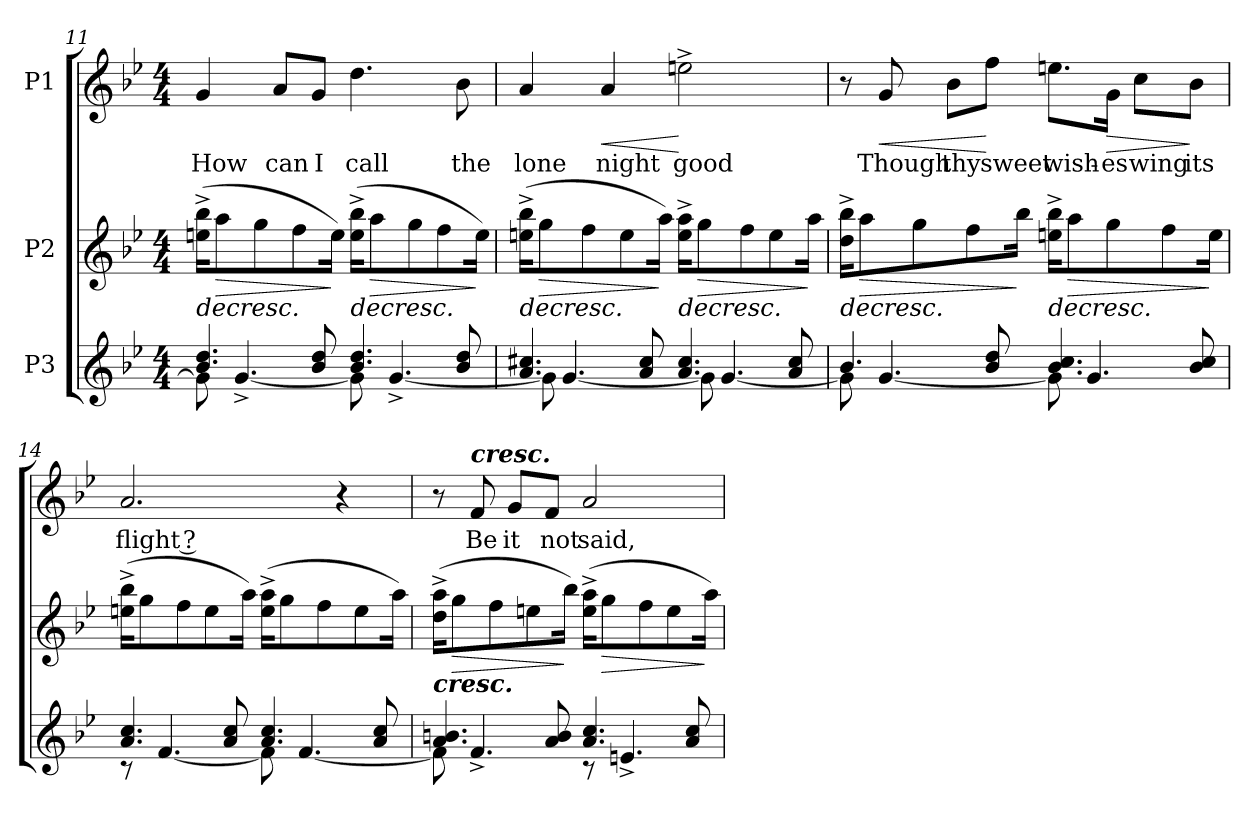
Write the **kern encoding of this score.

**kern	**kern	**dynam	**kern	**text	**dynam
*part3	*part2	*part2	*part1	*part1	*part1
*staff3	*staff2	*staff2	*staff1	*staff1	*staff1
*I"P3	*I"P2	*	*I"P1	*	*
*clefG2	*clefG2	*	*clefG2	*	*
*k[b-e-]	*k[b-e-]	*	*k[b-e-]	*	*
*B-:	*B-:	*	*B-:	*	*
*M4/4	*M4/4	*	*M4/4	*	*
=11	=11	=11	=11	=11	=11
*^	*	*	*	*	*
!	!	!	!LO:HP:b	!	!	!
!	!	!	!	!	!LO:LY:b:color=#000000	!
4.b-i/ 4.ddi	8gi\]	(16eeni\^ 16bb-i^KL	>	4gi/	How	.
!	!	!	!LO:HP:b	!	!	!
.	.	8aai\	>	.	.	.
.	[4.g^i/	.	.	.	.	.
.	.	8ggi\	.	.	.	.
!	!	!	!	!	!LO:LY:b:color=#000000	!
.	.	.	.	8ai/L	can	.
.	.	8ffi\	.	.	.	.
!	!	!	!	!	!LO:LY:b:color=#000000	!
8b-i/ 8ddi	.	.	.	8gi/J	I	.
.	.	16eei\Jk)	] ]	.	.	.
!	!	!	!LO:HP:b	!	!	!
!	!	!	!	!	!LO:LY:b:color=#000000	!
4.b-i/ 4.ddi	8gi\]	(16eei\^ 16bb-i^KL	>	4.ddi\	call	.
!	!	!	!LO:HP:b	!	!	!
.	.	8aai\	>	.	.	.
.	[4.g^i/	.	.	.	.	.
.	.	8ggi\	.	.	.	.
.	.	8ffi\	.	.	.	.
!	!	!	!	!	!LO:LY:b:color=#000000	!
8b-i/ 8ddi	.	.	.	8b-i\	the	.
.	.	16eei\Jk)	] ]	.	.	.
!!LO:LB:g=z
=12	=12	=12	=12	=12	=12	=12
!	!	!	!LO:HP:b	!	!	!
!	!	!	!	!	!LO:LY:b:color=#000000	!
4.ai/ 4.cc#Xi	8gi\]	(16eeni\^ 16bb-i^KL	>	4ai/	lone	.
!	!	!	!LO:HP:b	!	!	!
.	.	8ggi\	>	.	.	.
.	[4.gi/	.	.	.	.	.
.	.	8ffi\	.	.	.	.
!	!	!	!	!	!LO:LY:b:color=#000000	!LO:HP:b
.	.	.	.	4ai/	night	<
.	.	8eei\	.	.	.	.
8ai/ 8cc#i	.	.	.	.	.	.
.	.	16aai\Jk)	] ]	.	.	.
!	!	!	!LO:HP:b	!	!	!
!	!	!	!	!	!LO:LY:b:color=#000000	!
4.ai/ 4.cc#i	8gi\]	16eei\^ 16aai^KL	>	2een^i\	good	[
!	!	!	!LO:HP:b	!	!	!
.	.	8ggi\	>	.	.	.
.	[4.gi/	.	.	.	.	.
.	.	8ffi\	.	.	.	.
.	.	8eei\	.	.	.	.
8ai/ 8cc#i	.	.	.	.	.	.
.	.	16aai\Jk	] ]	.	.	.
=13	=13	=13	=13	=13	=13	=13
!	!	!	!LO:HP:b	!	!	!
4.b-i/	8gi\]	16ddi\^ 16bb-i^KL	>	8r	.	.
!	!	!	!LO:HP:b	!	!	!
.	.	8aai\	>	.	.	.
!	!	!	!	!	!LO:LY:b:color=#000000	!LO:HP:b
.	[4.gi/	.	.	8gi/	Though	<
.	.	8ggi\	.	.	.	.
!	!	!	!	!	!LO:LY:b:color=#000000	!
.	.	.	.	8b-i\L	thy	.
.	.	8ffi\	.	.	.	.
!	!	!	!	!	!LO:LY:b:color=#000000	!
8b-i/ 8ddi	.	.	.	8ffi\J	sweet	[
.	.	16bb-i\Jk	] ]	.	.	.
!	!	!	!LO:HP:b	!	!	!
!	!	!	!	!	!LO:LY:b:color=#000000	!
4.b-i/ 4.cci	8gi\]	16eeni\^ 16bb-i^KL	>	8.eeni\L	wish-	.
!	!	!	!LO:HP:b	!	!	!
.	.	8aai\	>	.	.	.
.	4.gi/	.	.	.	.	.
!	!	!	!	!	!LO:LY:b:color=#000000	!LO:HP:b
.	.	8ggi\	.	16gi\Jk	-es	>
!	!	!	!	!	!LO:LY:b:color=#000000	!
.	.	.	.	8cci\L	wing	.
.	.	8ffi\	.	.	.	.
!	!	!	!	!	!LO:LY:b:color=#000000	!
8b-i/ 8cci	.	.	.	8b-i\J	its	]
.	.	16eei\Jk	] ]	.	.	.
!!LO:PB:g=z
=14	=14	=14	=14	=14	=14	=14
!	!	!	!	!	!LO:LY:b:color=#000000	!
4.ai/ 4.cci	8r	(16eeni\^ 16bb-i^KL	.	2.ai/	flight ?	.
.	.	8ggi\	.	.	.	.
.	[4.fi/	.	.	.	.	.
.	.	8ffi\	.	.	.	.
.	.	8eei\	.	.	.	.
8ai/ 8cci	.	.	.	.	.	.
.	.	16aai\Jk)	.	.	.	.
4.ai/ 4.cci	8fi\]	(16eei\^ 16aai^KL	.	.	.	.
.	.	8ggi\	.	.	.	.
.	[4.fi/	.	.	.	.	.
.	.	8ffi\	.	.	.	.
.	.	.	.	4r	.	.
.	.	8eei\	.	.	.	.
8ai/ 8cci	.	.	.	.	.	.
.	.	16aai\Jk)	.	.	.	.
=15	=15	=15	=15	=15	=15	=15
!LO:TX:a:Bi:t=cresc.	!	!	!	!	!	!
4.ai/ 4.bni	8fi\]	(16ddi\^ 16aai^KL	.	8r	.	.
!	!	!	!LO:HP:b	!	!	!
.	.	8ggi\	>	.	.	.
!	!	!	!	!LO:TX:a:Bi:t=cresc.	!	!
!	!	!	!	!	!LO:LY:b:color=#000000	!
.	4.f^i/	.	.	8fi/	Be	.
.	.	8ffi\	.	.	.	.
!	!	!	!	!	!LO:LY:b:color=#000000	!
.	.	.	.	8gi/L	it	.
.	.	8eeni\	.	.	.	.
!	!	!	!	!	!LO:LY:b:color=#000000	!
8ai/ 8bi	.	.	.	8fi/J	not	.
.	.	16bb-i\Jk)	]	.	.	.
!	!	!	!	!	!LO:LY:b:color=#000000	!
4.ai/ 4.cci	8r	(16eei\^ 16aai^KL	.	2ai/	said,	.
!	!	!	!LO:HP:b	!	!	!
.	.	8ggi\	>	.	.	.
.	4.en^i/	.	.	.	.	.
.	.	8ffi\	.	.	.	.
.	.	8eei\	.	.	.	.
8ai/ 8cci	.	.	.	.	.	.
.	.	16aai\Jk)	]	.	.	.
*v	*v	*	*	*	*	*
=	=	=	=	=	=
*-	*-	*-	*-	*-	*-
